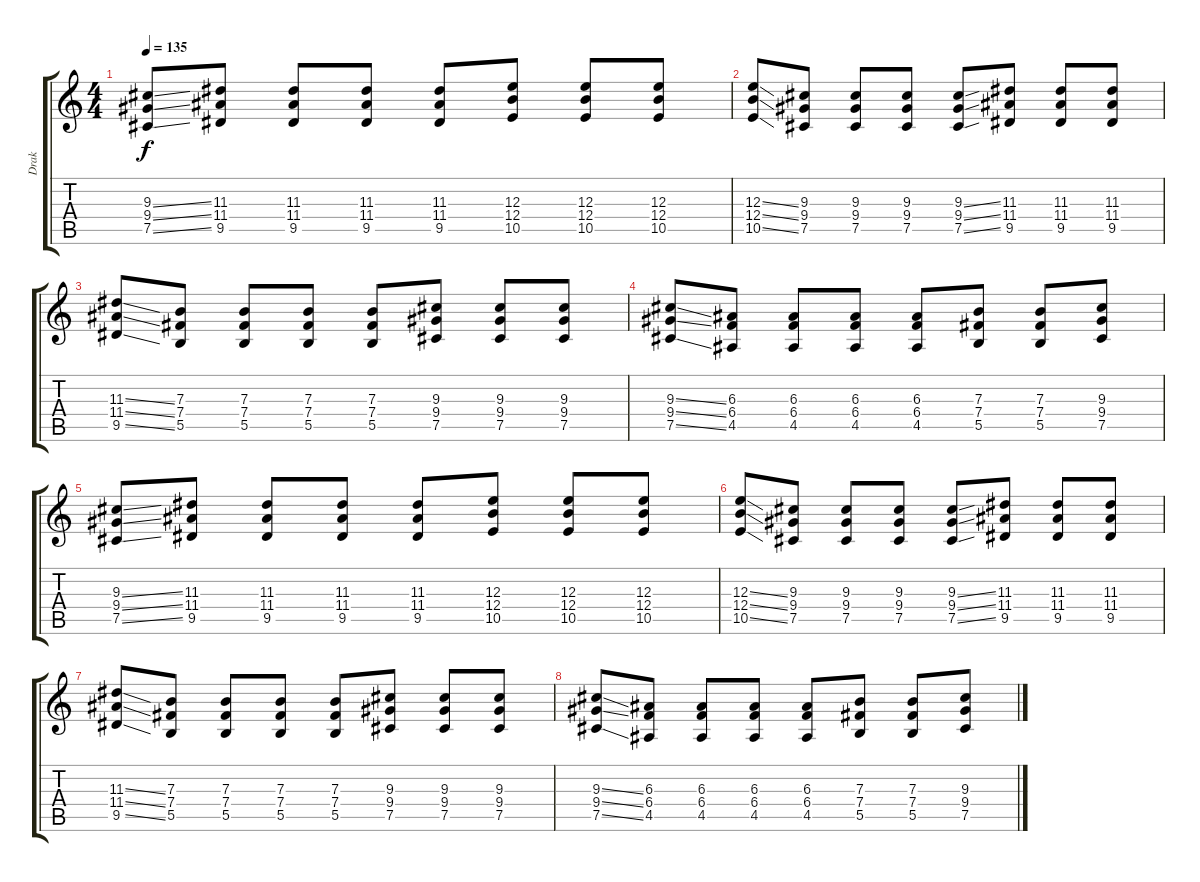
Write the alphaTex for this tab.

\track ("Drak" "Drak") {instrument distortionguitar}
\staff {score tabs}
\tuning (Db4 Ab3 E3 B2 Gb2 Db2) {hide}
\ts (4 4)
\tempo 135
\clef g2
\ks c
(9.3{ss} 9.4{ss} 7.5{ss}).8{dy f} (11.3 11.4 9.5).8 (11.3 11.4 9.5).8 (11.3 11.4 9.5).8 (11.3 11.4 9.5).8 (12.3 12.4 10.5).8 (12.3 12.4 10.5).8 (12.3 12.4 10.5).8 |
(12.3{ss} 12.4{ss} 10.5{ss}).8 (9.3 9.4 7.5).8 (9.3 9.4 7.5).8 (9.3 9.4 7.5).8 (9.3{ss} 9.4{ss} 7.5{ss}).8 (11.3 11.4 9.5).8 (11.3 11.4 9.5).8 (11.3 11.4 9.5).8 |
(11.3{ss} 11.4{ss} 9.5{ss}).8 (7.3 7.4 5.5).8 (7.3 7.4 5.5).8 (7.3 7.4 5.5).8 (7.3 7.4 5.5).8 (9.3 9.4 7.5).8 (9.3 9.4 7.5).8 (9.3 9.4 7.5).8 |
(9.3{ss} 9.4{ss} 7.5{ss}).8 (6.3 6.4 4.5).8 (6.3 6.4 4.5).8 (6.3 6.4 4.5).8 (6.3 6.4 4.5).8 (7.3 7.4 5.5).8 (7.3 7.4 5.5).8 (9.3 9.4 7.5).8 |
(9.3{ss} 9.4{ss} 7.5{ss}).8 (11.3 11.4 9.5).8 (11.3 11.4 9.5).8 (11.3 11.4 9.5).8 (11.3 11.4 9.5).8 (12.3 12.4 10.5).8 (12.3 12.4 10.5).8 (12.3 12.4 10.5).8 |
(12.3{ss} 12.4{ss} 10.5{ss}).8 (9.3 9.4 7.5).8 (9.3 9.4 7.5).8 (9.3 9.4 7.5).8 (9.3{ss} 9.4{ss} 7.5{ss}).8 (11.3 11.4 9.5).8 (11.3 11.4 9.5).8 (11.3 11.4 9.5).8 |
(11.3{ss} 11.4{ss} 9.5{ss}).8 (7.3 7.4 5.5).8 (7.3 7.4 5.5).8 (7.3 7.4 5.5).8 (7.3 7.4 5.5).8 (9.3 9.4 7.5).8 (9.3 9.4 7.5).8 (9.3 9.4 7.5).8 |
(9.3{ss} 9.4{ss} 7.5{ss}).8 (6.3 6.4 4.5).8 (6.3 6.4 4.5).8 (6.3 6.4 4.5).8 (6.3 6.4 4.5).8 (7.3 7.4 5.5).8 (7.3 7.4 5.5).8 (9.3 9.4 7.5).8
